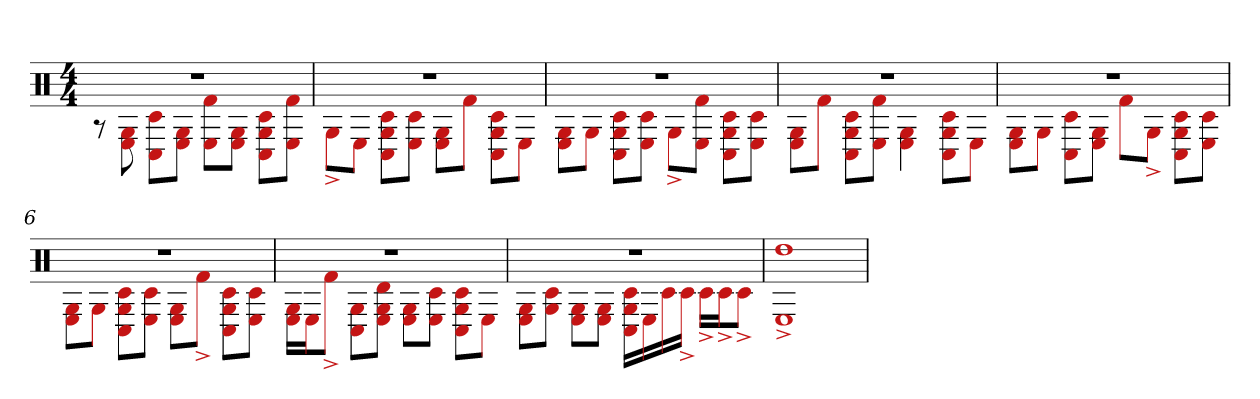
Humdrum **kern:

**kern
*part1
*staff1
*clefX
*k[]
*M4/4
=1
*^
1r	8r
.	8G 8E
.	8C# 8c#L
.	8G 8EJ
.	8f# 8EL
.	8G 8EJ
.	8c# 8C# 8GL
.	8E 8f#J
=2	=2
1r	8G^L
.	8EJ
.	8C# 8c# 8GL
.	8E 8c#J
.	8G 8EL
.	8f#J
.	8C# 8G 8c#L
.	8EJ
=3	=3
1r	8E 8GL
.	8GJ
.	8C# 8c# 8GL
.	8c# 8EJ
.	8G^L
.	8f# 8EJ
.	8C# 8G 8c#L
.	8c# 8EJ
=4	=4
1r	8E 8GL
.	8f#J
.	8C# 8c# 8GL
.	8E 8f#J
.	4G 4E
.	8C# 8c# 8GL
.	8EJ
=5	=5
1r	8E 8GL
.	8GJ
.	8C# 8c#L
.	8E 8GJ
.	8f#L
.	8G^J
.	8C# 8c# 8GL
.	8c# 8EJ
=6	=6
1r	8G 8EL
.	8GJ
.	8C# 8c# 8GL
.	8c# 8EJ
.	8E 8GL
.	8f#^J
.	8C# 8G 8c#L
.	8c# 8EJ
=7	=7
1r	16E 16GLL
.	16EJ
.	8f#^J
.	8C# 8GL
.	8E 8d 8GJ
.	8E 8GL
.	8E 8c#J
.	8C# 8G 8c#L
.	8EJ
=8	=8
1r	8E 8GL
.	8c# 8GJ
.	8G 8EL
.	8G 8EJ
.	16c# 16G 16C#LL
.	16E
.	16c#
.	16c#^JJ
.	16c#^LL
.	16c#^J
.	8c#^J
=9	=9
1dd	1E^
*v	*v
=
*-
